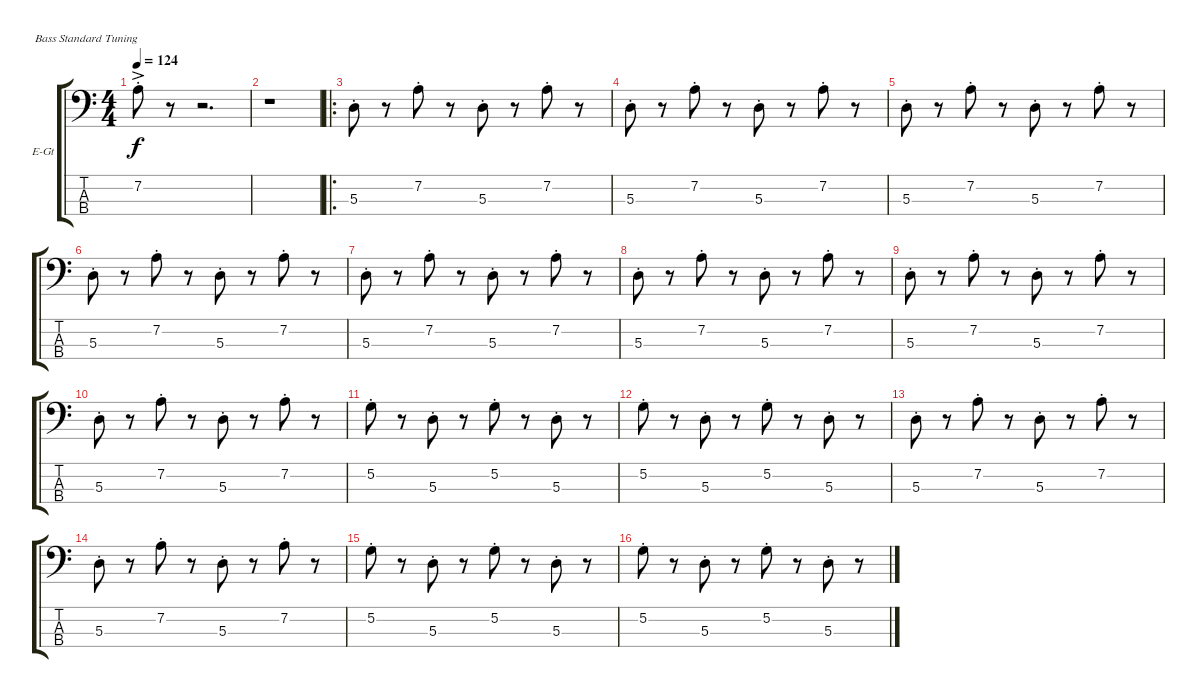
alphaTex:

\defaultSystemsLayout 4
\bracketExtendMode groupsimilarinstruments
\firstSystemTrackNameOrientation horizontal
\otherSystemsTrackNameOrientation horizontal
\track ("Contrabass" "E-Gt") {instrument contrabass}
\staff {score tabs}
\tuning (G2 D2 A1 E1)
\ts (4 4)
\tempo 124
\clef f4
\ks c
7.2{ac st}.8{dy f instrument contrabass} r.8 r.2{d} |
r.1 |
\ro
5.3{st}.8 r.8 7.2{st}.8 r.8 5.3{st}.8 r.8 7.2{st}.8 r.8 |
5.3{st}.8 r.8 7.2{st}.8 r.8 5.3{st}.8 r.8 7.2{st}.8 r.8 |
5.3{st}.8 r.8 7.2{st}.8 r.8 5.3{st}.8 r.8 7.2{st}.8 r.8 |
5.3{st}.8 r.8 7.2{st}.8 r.8 5.3{st}.8 r.8 7.2{st}.8 r.8 |
5.3{st}.8 r.8 7.2{st}.8 r.8 5.3{st}.8 r.8 7.2{st}.8 r.8 |
5.3{st}.8 r.8 7.2{st}.8 r.8 5.3{st}.8 r.8 7.2{st}.8 r.8 |
5.3{st}.8 r.8 7.2{st}.8 r.8 5.3{st}.8 r.8 7.2{st}.8 r.8 |
5.3{st}.8 r.8 7.2{st}.8 r.8 5.3{st}.8 r.8 7.2{st}.8 r.8 |
5.2{st}.8 r.8 5.3{st}.8 r.8 5.2{st}.8 r.8 5.3{st}.8 r.8 |
5.2{st}.8 r.8 5.3{st}.8 r.8 5.2{st}.8 r.8 5.3{st}.8 r.8 |
5.3{st}.8 r.8 7.2{st}.8 r.8 5.3{st}.8 r.8 7.2{st}.8 r.8 |
5.3{st}.8 r.8 7.2{st}.8 r.8 5.3{st}.8 r.8 7.2{st}.8 r.8 |
5.2{st}.8 r.8 5.3{st}.8 r.8 5.2{st}.8 r.8 5.3{st}.8 r.8 |
5.2{st}.8 r.8 5.3{st}.8 r.8 5.2{st}.8 r.8 5.3{st}.8 r.8
